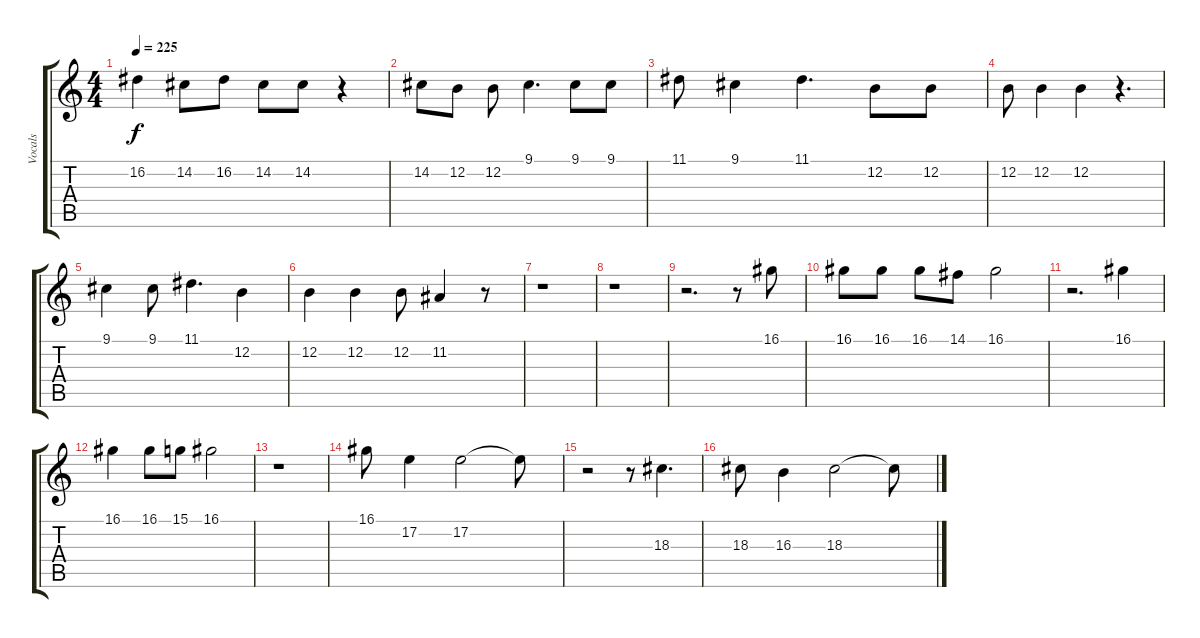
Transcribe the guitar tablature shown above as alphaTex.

\track ("Vocals" "Vocals") {instrument baritonesax}
\staff {score tabs}
\tuning (E4 B3 G3 D3 A2 E2) {hide}
\ts (4 4)
\tempo 225
\clef g2
\ks c
16.2.4{dy f} 14.2.8 16.2.8 14.2.8 14.2.8 r.4 |
14.2.8 12.2.8 12.2.8 9.1.4{d} 9.1.8 9.1.8 |
11.1.8 9.1.4 11.1.4{d} 12.2.8 12.2.8 |
12.2.8 12.2.4 12.2.4 r.4{d} |
9.1.4 9.1.8 11.1.4{d} 12.2.4 |
12.2.4 12.2.4 12.2.8 11.2.4 r.8 |
r.1 |
r.1 |
r.2{d} r.8 16.1.8 |
16.1.8 16.1.8 16.1.8 14.1.8 16.1.2 |
r.2{d} 16.1.4 |
16.1.4 16.1.8 15.1.8 16.1.2 |
r.1 |
16.1.8 17.2.4 17.2.2 17.2{t}.8 |
r.2 r.8 18.3.4{d} |
18.3.8 16.3.4 18.3.2 18.3{t}.8
